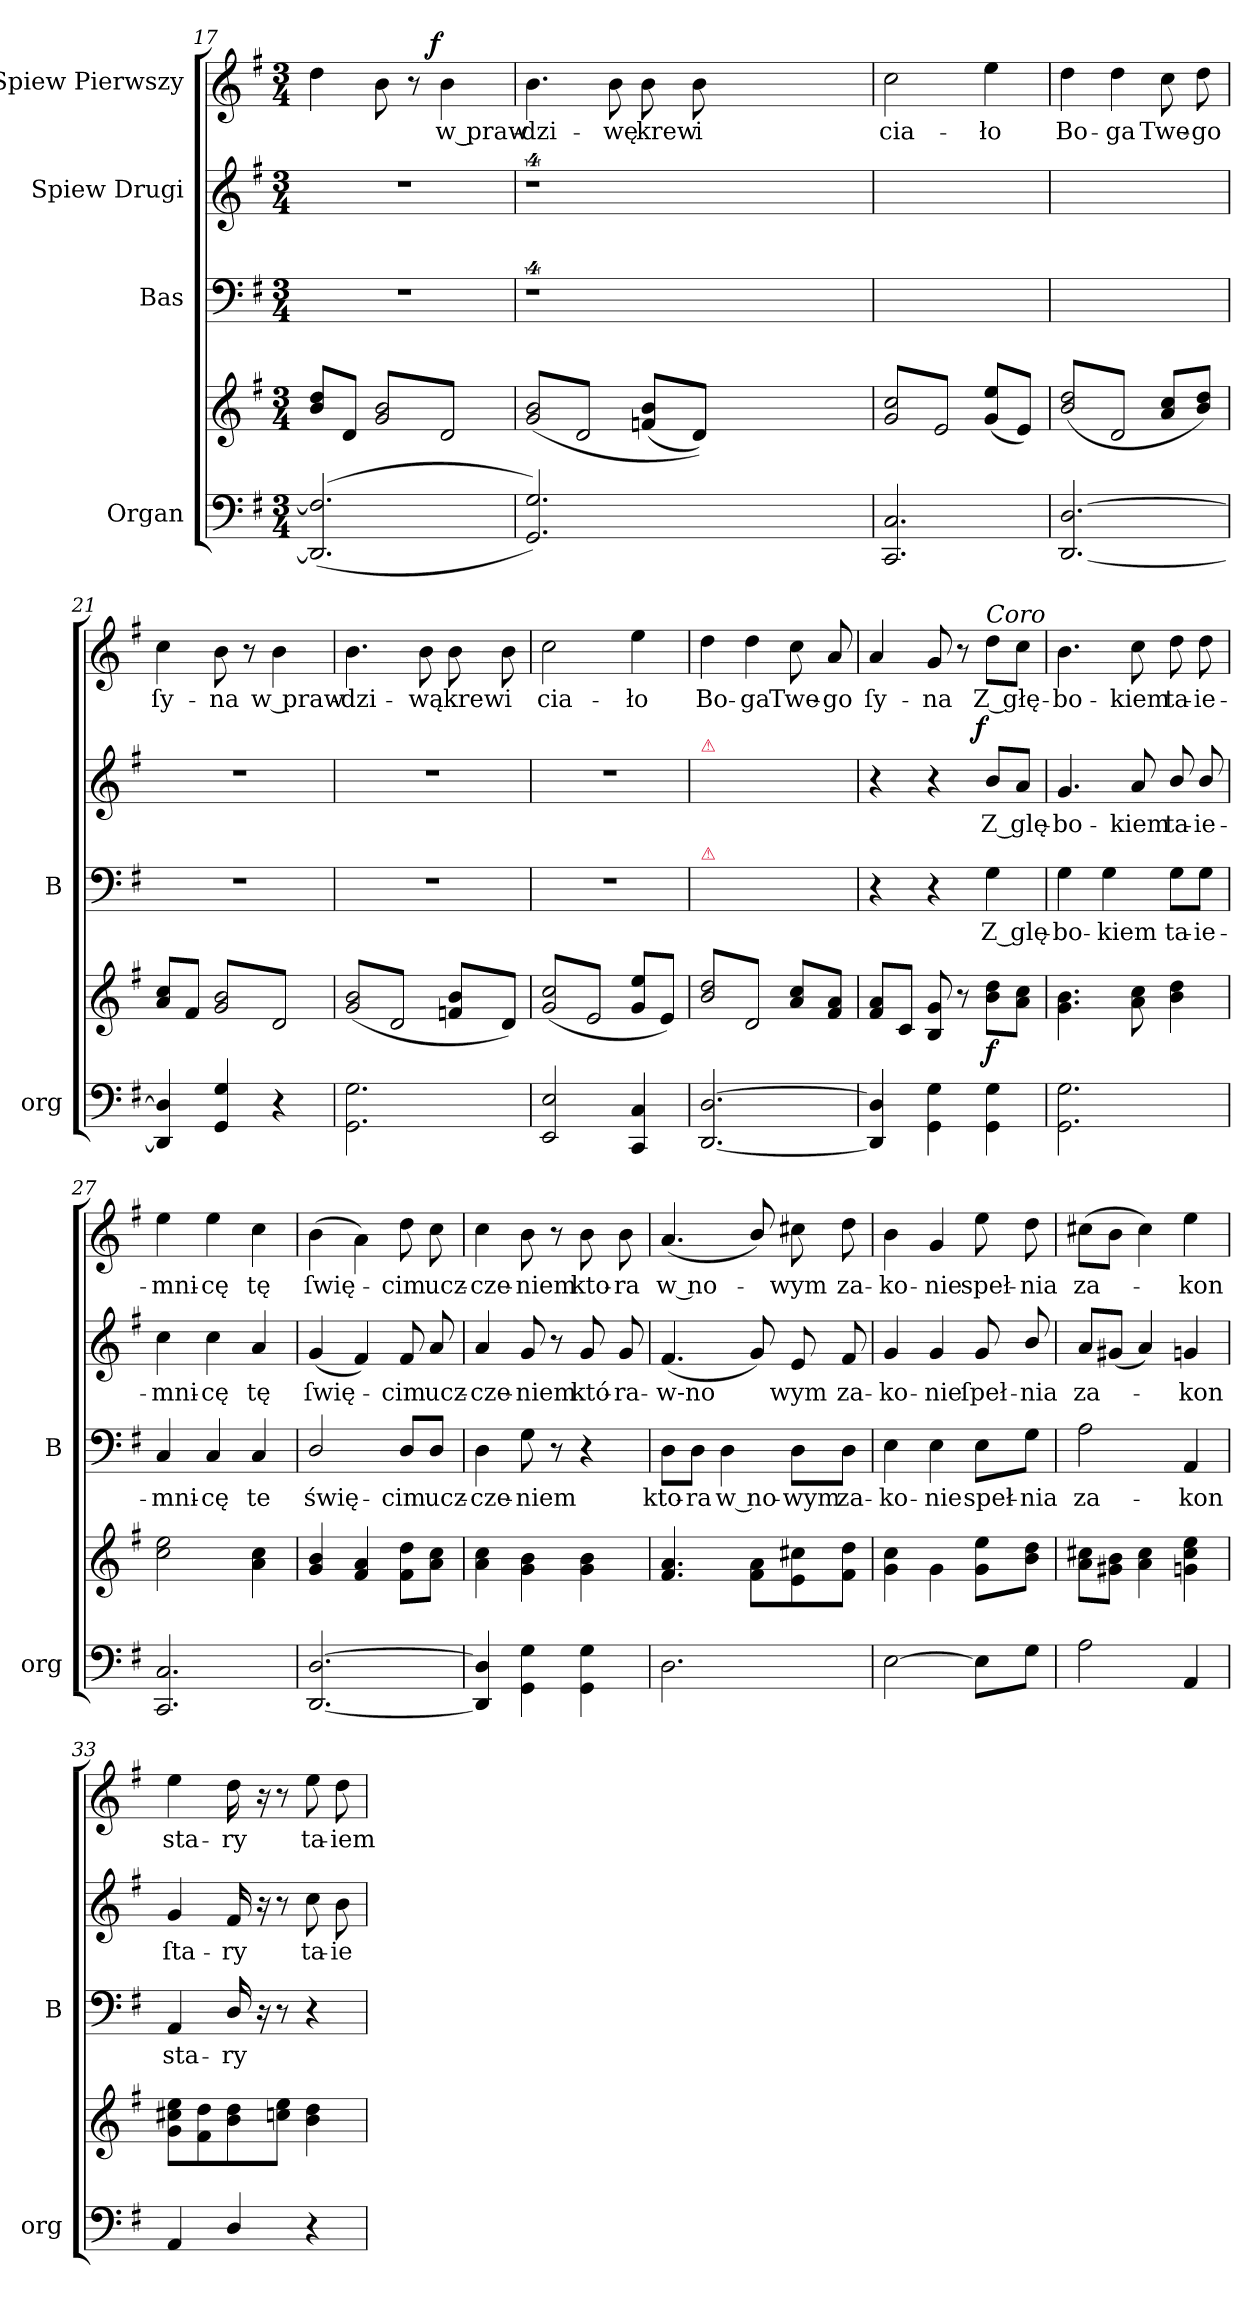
**kern	**kern	**dynam	**kern	**text	**dynam	**kern	**text	**dynam	**kern	**text	**dynam
*part4	*part4	*part4	*part3	*part3	*part3	*part2	*part2	*part2	*part1	*part1	*part1
*staff5	*staff4	*staff4/5	*staff3	*staff3	*staff3	*staff2	*staff2	*staff2	*staff1	*staff1	*staff1
*I"Organ	*	*	*I"Bas	*	*	*I"Spiew Drugi	*	*	*I"Spiew Pierwszy	*	*
*I'org	*	*	*I'B	*	*	*	*	*	*	*	*
*clefF4	*clefG2	*	*clefF4	*	*	*clefG2	*	*	*clefG2	*	*
*k[f#]	*k[f#]	*	*k[f#]	*	*	*k[f#]	*	*	*k[f#]	*	*
*G:	*G:	*	*G:	*	*	*G:	*	*	*G:	*	*
*M3/4	*M3/4	*	*M3/4	*	*	*M3/4	*	*	*M3/4	*	*
=17	=17	=17	=17	=17	=17	=17	=17	=17	=17	=17	=17
(>(<2.DD]/ 2.F#]/	(<8b/ 8dd/L	.	2.r	.	.	2.r	.	.	4dd\	.	.
.	8d/J	.	.	.	.	.	.	.	.	.	.
*	*tremolo	*	*	*	*	*	*	*	*	*	*
.	8g/ 8b/L	.	.	.	.	.	.	.	8b\	.	.
.	8d/)	.	.	.	.	.	.	.	8r	.	.
!	!	!	!	!	!	!	!	!	!	!	!LO:DY:a:rj
.	8g/ 8b/	.	.	.	.	.	.	.	4b\	w praw-	f
.	8d/)J	.	.	.	.	.	.	.	.	.	.
=18	=18	=18	=18	=18	=18	=18	=18	=18	=18	=18	=18
2.GG/ 2.G/))	(8g/ 8b/L	.	4%9r	.	.	4%9r	.	.	4.b\	-dzi-	.
.	8d/	.	.	.	.	.	.	.	.	.	.
.	8g/ 8b/	.	.	.	.	.	.	.	.	.	.
.	8d/J	.	.	.	.	.	.	.	8b\	-wę	.
*	*Xtremolo	*	*	*	*	*	*	*	*	*	*
.	(8fn/ 8b/L	.	.	.	.	.	.	.	8b\	krew	.
.	8d/J))	.	.	.	.	.	.	.	8b\	i	.
1.ryy	1.ryy	.	.	.	.	.	.	.	1.ryy	.	.
=19	=19	=19	=19	=19	=19	=19	=19	=19	=19	=19	=19
*	*tremolo	*	*	*	*	*	*	*	*	*	*
2.CC/ 2.C/	(<8g/ 8cc/L	.	2.ryy	.	.	2.ryy	.	.	2cc\	cia-	.
.	8e/)	.	.	.	.	.	.	.	.	.	.
.	8g/ 8cc/	.	.	.	.	.	.	.	.	.	.
.	8e/)J	.	.	.	.	.	.	.	.	.	.
*	*Xtremolo	*	*	*	*	*	*	*	*	*	*
.	(<8g/ 8ee/L	.	.	.	.	.	.	.	4ee\	-ło	.
.	8e/J)	.	.	.	.	.	.	.	.	.	.
=20	=20	=20	=20	=20	=20	=20	=20	=20	=20	=20	=20
*	*tremolo	*	*	*	*	*	*	*	*	*	*
[2.DD/ [2.D/	(<8b/ 8dd/L	.	2.ryy	.	.	2.ryy	.	.	4dd\	Bo-	.
.	8d/	.	.	.	.	.	.	.	.	.	.
.	8b/ 8dd/	.	.	.	.	.	.	.	4dd\	-ga	.
.	8d/J	.	.	.	.	.	.	.	.	.	.
*	*Xtremolo	*	*	*	*	*	*	*	*	*	*
.	8a/ 8cc/L	.	.	.	.	.	.	.	8cc\	Twe-	.
.	8b/ 8dd/J)	.	.	.	.	.	.	.	8dd\	-go	.
=21	=21	=21	=21	=21	=21	=21	=21	=21	=21	=21	=21
4DD]/ 4D]/	(<8a/ 8cc/L	.	2.r	.	.	2.r	.	.	4cc\	ſy-	.
.	8f#/J	.	.	.	.	.	.	.	.	.	.
*	*tremolo	*	*	*	*	*	*	*	*	*	*
4GG/ 4G/	8g/ 8b/L	.	.	.	.	.	.	.	8b\	-na	.
.	8d/)	.	.	.	.	.	.	.	8r	.	.
4r	8g/ 8b/	.	.	.	.	.	.	.	4b\	w praw-	.
.	8d/)J	.	.	.	.	.	.	.	.	.	.
=22	=22	=22	=22	=22	=22	=22	=22	=22	=22	=22	=22
2.GG\ 2.G\	(<8g/ 8b/L	.	2.r	.	.	2.r	.	.	4.b\	-dzi-	.
.	8d/	.	.	.	.	.	.	.	.	.	.
.	8g/ 8b/	.	.	.	.	.	.	.	.	.	.
.	8d/J	.	.	.	.	.	.	.	8b\	-wą	.
*	*Xtremolo	*	*	*	*	*	*	*	*	*	*
.	8fn/ 8b/L	.	.	.	.	.	.	.	8b\	krew	.
.	8d/J)	.	.	.	.	.	.	.	8b\	i	.
=23	=23	=23	=23	=23	=23	=23	=23	=23	=23	=23	=23
*	*tremolo	*	*	*	*	*	*	*	*	*	*
2EE/ 2E/	(<8g/ 8cc/L	.	2.r	.	.	2.r	.	.	2cc\	cia-	.
.	8e/	.	.	.	.	.	.	.	.	.	.
.	8g/ 8cc/	.	.	.	.	.	.	.	.	.	.
.	8e/J	.	.	.	.	.	.	.	.	.	.
*	*Xtremolo	*	*	*	*	*	*	*	*	*	*
4CC/ 4C/	8g/ 8ee/L	.	.	.	.	.	.	.	4ee\	-ło	.
.	8e/J)	.	.	.	.	.	.	.	.	.	.
=24	=24	=24	=24	=24	=24	=24	=24	=24	=24	=24	=24
!	!	!	!	!	!	!LO:TX:a:color=crimson:t=⚠	!	!	!	!	!
!	!	!	!LO:TX:a:color=crimson:t=⚠	!	!	!	!	!	!	!	!
*	*tremolo	*	*	*	*	*	*	*	*	*	*
[2.DD/ [2.D/	8b/ 8dd/L	.	2.ryy	.	.	2.ryy	.	.	4dd\	Bo-	.
.	8d/	.	.	.	.	.	.	.	.	.	.
.	8b/ 8dd/	.	.	.	.	.	.	.	4dd\	-ga	.
.	8d/J	.	.	.	.	.	.	.	.	.	.
*	*Xtremolo	*	*	*	*	*	*	*	*	*	*
.	8a/ 8cc/L	.	.	.	.	.	.	.	8cc\	Twe-	.
.	8f#/ 8a/J	.	.	.	.	.	.	.	8a/	-go	.
=25	=25	=25	=25	=25	=25	=25	=25	=25	=25	=25	=25
4DD]/ 4D]/	8f#/ 8a/L	.	4r	.	.	4r	.	.	4a/	ſy-	.
.	8c/J	.	.	.	.	.	.	.	.	.	.
4GG\ 4G\	8B/ 8g/	.	4r	.	.	4r	.	.	8g/	-na	.
.	8r	.	.	.	.	.	.	.	8r	.	.
!	!	!	!	!	!	!	!	!	!LO:TX:a:i:t=Coro	!	!
!	!	!	!	!	!LO:DY:a:rj	!	!	!LO:DY:a:rj	!	!	!
4GG\ 4G\	8b\ 8dd\L	f	4G\	Z glę-	for	8b/L	Z glę-	f	8dd\L	Z głę-	.
.	8a\ 8cc\J	.	.	.	.	8a/J	.	.	8cc\J	.	.
=26	=26	=26	=26	=26	=26	=26	=26	=26	=26	=26	=26
2.GG\ 2.G\	4.g\ 4.b\	.	4G\	-bo-	.	4.g/	-bo-	.	4.b\	-bo-	.
.	.	.	4G\	-kiem	.	.	.	.	.	.	.
.	8a\ 8cc\	.	.	.	.	8a/	-kiem	.	8cc\	-kiem	.
.	4b\ 4dd\	.	8G\L	ta-	.	8b/	ta-	.	8dd\	ta-	.
.	.	.	8G\J	-ie-	.	8b/	-ie-	.	8dd\	-ie-	.
=27	=27	=27	=27	=27	=27	=27	=27	=27	=27	=27	=27
2.CC/ 2.C/	2cc\ 2ee\	.	4C/	-mni-	.	4cc\	-mni-	.	4ee\	-mni-	.
.	.	.	4C/	-cę	.	4cc\	-cę	.	4ee\	-cę	.
.	4a\ 4cc\	.	4C/	te	.	4a/	tę	.	4cc\	tę	.
=28	=28	=28	=28	=28	=28	=28	=28	=28	=28	=28	=28
[2.DD/ [2.D/	4g/ 4b/	.	2D/	świę-	.	(<4g/	ſwię-	.	(>4b\	ſwię-	.
.	4f#/ 4a/	.	.	.	.	4f#/)	.	.	4a\)	.	.
.	8f#\ 8dd\L	.	8D/L	-cim	.	8f#/	-cim	.	8dd\	-cim	.
.	8a\ 8cc\J	.	8D/J	ucz-	.	8a/	ucz-	.	8cc\	ucz-	.
=29	=29	=29	=29	=29	=29	=29	=29	=29	=29	=29	=29
4DD]/ 4D]/	4a\ 4cc\	.	4D\	-cze-	.	4a/	-cze-	.	4cc\	-cze-	.
4GG\ 4G\	4g\ 4b\	.	8G\	-niem	.	8g/	-niem	.	8b\	-niem	.
.	.	.	8r	.	.	8r	.	.	8r	.	.
4GG\ 4G\	4g\ 4b\	.	4r	.	.	8g/	któ-	.	8b\	kto-	.
.	.	.	.	.	.	8g/	-ra-	.	8b\	-ra	.
=30	=30	=30	=30	=30	=30	=30	=30	=30	=30	=30	=30
2.D\	4.f#/ 4.a/	.	8D\L	kto-	.	(<4.f#/	-w-no	.	(<4.a/	w no-	.
.	.	.	8D\J	-ra	.	.	.	.	.	.	.
.	.	.	4D\	w no-	.	.	.	.	.	.	.
.	8f#\ 8a\L	.	.	.	.	8g/)	.	.	8b/)	.	.
.	8e\ 8cc#X\	.	8D\L	-wym	.	8e/	-wym	.	8cc#X\	-wym	.
.	8f#\ 8dd\J	.	8D\J	za-	.	8f#/	za-	.	8dd\	za-	.
=31	=31	=31	=31	=31	=31	=31	=31	=31	=31	=31	=31
[2E\	4g\ 4cc\	.	4E\	-ko-	.	4g/	-ko-	.	4b\	-ko-	.
.	4g\	.	4E\	-nie	.	4g/	-nie	.	4g/	-nie	.
8E\L]	8g\ 8ee\L	.	8E\L	speł-	.	8g/	ſpeł-	.	8ee\	speł-	.
8G\J	8b\ 8dd\J	.	8G\J	-nia	.	8b/	-nia	.	8dd\	-nia	.
=32	=32	=32	=32	=32	=32	=32	=32	=32	=32	=32	=32
2A\	8a\ 8cc#X\L	.	2A\	za-	.	8a/L	za-	.	(8cc#X\L	za-	.
.	8g#X\ 8b\J	.	.	.	.	(<8g#X/J	.	.	8b\J	.	.
.	4a\ 4cc#\	.	.	.	.	4a/)	.	.	4cc#\)	.	.
4AA/	4gn\ 4cc#\ 4ee\	.	4AA/	-kon	.	4gn/	-kon	.	4ee\	-kon	.
=33	=33	=33	=33	=33	=33	=33	=33	=33	=33	=33	=33
4AA/	8g\ 8cc#X\ 8ee\L	.	4AA/	sta-	.	4g/	ſta-	.	4ee\	sta-	.
.	8f#\ 8dd\	.	.	.	.	.	.	.	.	.	.
4D/	8b\ 8dd\	.	16D/	-ry	.	16f#/	-ry	.	16dd\	-ry	.
.	.	.	16r	.	.	16r	.	.	16r	.	.
.	8ccn\ 8ee\J	.	8r	.	.	8r	.	.	8r	.	.
4r	4b\ 4dd\	.	4r	.	.	8cc\	ta-	.	8ee\	ta-	.
.	.	.	.	.	.	8b\	-ie-	.	8dd\	-iem-	.
=	=	=	=	=	=	=	=	=	=	=	=
*-	*-	*-	*-	*-	*-	*-	*-	*-	*-	*-	*-
